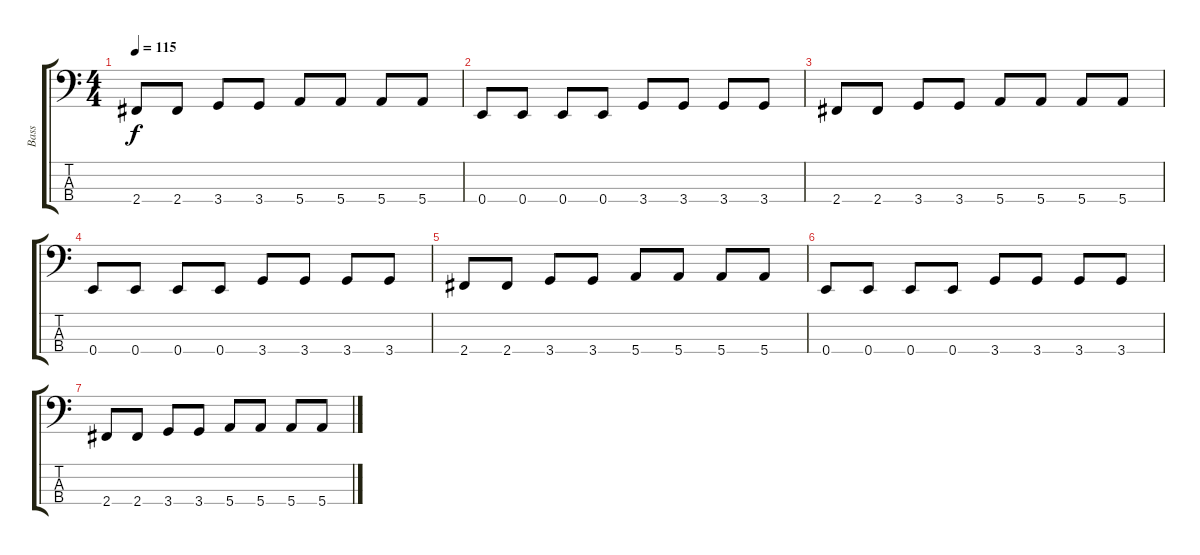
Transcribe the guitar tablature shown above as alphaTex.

\track ("Bass" "Bass") {instrument electricbasspick}
\staff {score tabs}
\tuning (G2 D2 A1 E1) {hide}
\ts (4 4)
\tempo 115
\clef f4
\ks c
2.4.8{dy f} 2.4.8 3.4.8 3.4.8 5.4.8 5.4.8 5.4.8 5.4.8 |
0.4.8 0.4.8 0.4.8 0.4.8 3.4.8 3.4.8 3.4.8 3.4.8 |
2.4.8 2.4.8 3.4.8 3.4.8 5.4.8 5.4.8 5.4.8 5.4.8 |
0.4.8 0.4.8 0.4.8 0.4.8 3.4.8 3.4.8 3.4.8 3.4.8 |
2.4.8 2.4.8 3.4.8 3.4.8 5.4.8 5.4.8 5.4.8 5.4.8 |
0.4.8 0.4.8 0.4.8 0.4.8 3.4.8 3.4.8 3.4.8 3.4.8 |
2.4.8 2.4.8 3.4.8 3.4.8 5.4.8 5.4.8 5.4.8 5.4.8
